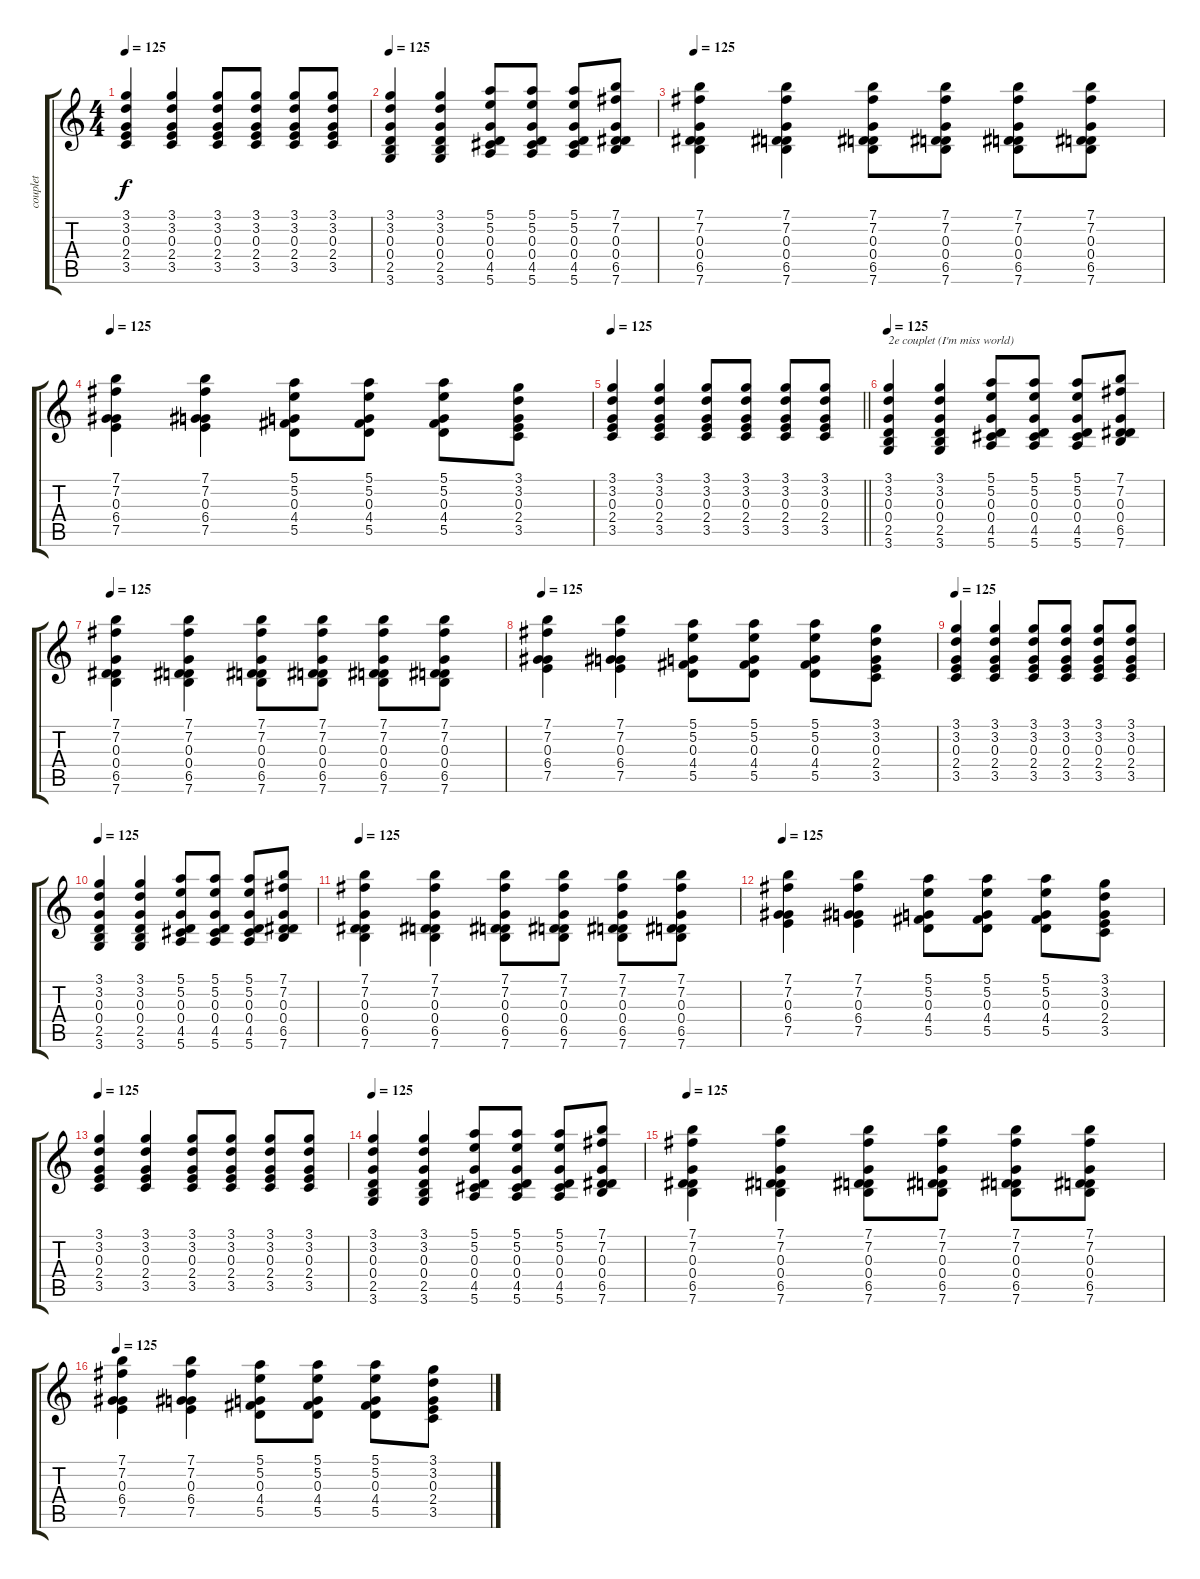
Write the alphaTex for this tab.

\track ("couplet " "couplet ") {instrument electricguitarjazz}
\staff {score tabs}
\tuning (E4 B3 G3 D3 A2 E2) {hide}
\ts (4 4)
\tempo 125
\clef g2
\ks c
(3.1 3.2 0.3 2.4 3.5).4{dy f} (3.1 3.2 0.3 2.4 3.5).4 (3.1 3.2 0.3 2.4 3.5).8 (3.1 3.2 0.3 2.4 3.5).8 (3.1 3.2 0.3 2.4 3.5).8 (3.1 3.2 0.3 2.4 3.5).8 |
\tempo 125
(3.1 3.2 0.3 0.4 2.5 3.6).4 (3.1 3.2 0.3 0.4 2.5 3.6).4 (5.1 5.2 0.3 0.4 4.5 5.6).8 (5.1 5.2 0.3 0.4 4.5 5.6).8 (5.1 5.2 0.3 0.4 4.5 5.6).8 (7.1 7.2 0.3 0.4 6.5 7.6).8 |
\tempo 125
(7.1 7.2 0.3 0.4 6.5 7.6).4{instrument electricguitarjazz} (7.1 7.2 0.3 0.4 6.5 7.6).4 (7.1 7.2 0.3 0.4 6.5 7.6).8 (7.1 7.2 0.3 0.4 6.5 7.6).8 (7.1 7.2 0.3 0.4 6.5 7.6).8 (7.1 7.2 0.3 0.4 6.5 7.6).8 |
\tempo 125
(7.1 7.2 0.3 6.4 7.5).4 (7.1 7.2 0.3 6.4 7.5).4 (5.1 5.2 0.3 4.4 5.5).8 (5.1 5.2 0.3 4.4 5.5).8 (5.1 5.2 0.3 4.4 5.5).8 (3.1 3.2 0.3 2.4 3.5).8 |
\tempo 125
\barLineRight lightlight
(3.1 3.2 0.3 2.4 3.5).4 (3.1 3.2 0.3 2.4 3.5).4 (3.1 3.2 0.3 2.4 3.5).8 (3.1 3.2 0.3 2.4 3.5).8 (3.1 3.2 0.3 2.4 3.5).8 (3.1 3.2 0.3 2.4 3.5).8 |
\tempo 125
(3.1 3.2 0.3 0.4 2.5 3.6).4{txt "2e couplet (I'm miss world)"} (3.1 3.2 0.3 0.4 2.5 3.6).4 (5.1 5.2 0.3 0.4 4.5 5.6).8 (5.1 5.2 0.3 0.4 4.5 5.6).8 (5.1 5.2 0.3 0.4 4.5 5.6).8 (7.1 7.2 0.3 0.4 6.5 7.6).8 |
\tempo 125
(7.1 7.2 0.3 0.4 6.5 7.6).4{instrument electricguitarjazz} (7.1 7.2 0.3 0.4 6.5 7.6).4 (7.1 7.2 0.3 0.4 6.5 7.6).8 (7.1 7.2 0.3 0.4 6.5 7.6).8 (7.1 7.2 0.3 0.4 6.5 7.6).8 (7.1 7.2 0.3 0.4 6.5 7.6).8 |
\tempo 125
(7.1 7.2 0.3 6.4 7.5).4 (7.1 7.2 0.3 6.4 7.5).4 (5.1 5.2 0.3 4.4 5.5).8 (5.1 5.2 0.3 4.4 5.5).8 (5.1 5.2 0.3 4.4 5.5).8 (3.1 3.2 0.3 2.4 3.5).8 |
\tempo 125
(3.1 3.2 0.3 2.4 3.5).4 (3.1 3.2 0.3 2.4 3.5).4 (3.1 3.2 0.3 2.4 3.5).8 (3.1 3.2 0.3 2.4 3.5).8 (3.1 3.2 0.3 2.4 3.5).8 (3.1 3.2 0.3 2.4 3.5).8 |
\tempo 125
(3.1 3.2 0.3 0.4 2.5 3.6).4 (3.1 3.2 0.3 0.4 2.5 3.6).4 (5.1 5.2 0.3 0.4 4.5 5.6).8 (5.1 5.2 0.3 0.4 4.5 5.6).8 (5.1 5.2 0.3 0.4 4.5 5.6).8 (7.1 7.2 0.3 0.4 6.5 7.6).8 |
\tempo 125
(7.1 7.2 0.3 0.4 6.5 7.6).4{instrument electricguitarjazz} (7.1 7.2 0.3 0.4 6.5 7.6).4 (7.1 7.2 0.3 0.4 6.5 7.6).8 (7.1 7.2 0.3 0.4 6.5 7.6).8 (7.1 7.2 0.3 0.4 6.5 7.6).8 (7.1 7.2 0.3 0.4 6.5 7.6).8 |
\tempo 125
(7.1 7.2 0.3 6.4 7.5).4 (7.1 7.2 0.3 6.4 7.5).4 (5.1 5.2 0.3 4.4 5.5).8 (5.1 5.2 0.3 4.4 5.5).8 (5.1 5.2 0.3 4.4 5.5).8 (3.1 3.2 0.3 2.4 3.5).8 |
\tempo 125
(3.1 3.2 0.3 2.4 3.5).4 (3.1 3.2 0.3 2.4 3.5).4 (3.1 3.2 0.3 2.4 3.5).8 (3.1 3.2 0.3 2.4 3.5).8 (3.1 3.2 0.3 2.4 3.5).8 (3.1 3.2 0.3 2.4 3.5).8 |
\tempo 125
(3.1 3.2 0.3 0.4 2.5 3.6).4 (3.1 3.2 0.3 0.4 2.5 3.6).4 (5.1 5.2 0.3 0.4 4.5 5.6).8 (5.1 5.2 0.3 0.4 4.5 5.6).8 (5.1 5.2 0.3 0.4 4.5 5.6).8 (7.1 7.2 0.3 0.4 6.5 7.6).8 |
\tempo 125
(7.1 7.2 0.3 0.4 6.5 7.6).4{instrument electricguitarjazz} (7.1 7.2 0.3 0.4 6.5 7.6).4 (7.1 7.2 0.3 0.4 6.5 7.6).8 (7.1 7.2 0.3 0.4 6.5 7.6).8 (7.1 7.2 0.3 0.4 6.5 7.6).8 (7.1 7.2 0.3 0.4 6.5 7.6).8 |
\tempo 125
(7.1 7.2 0.3 6.4 7.5).4 (7.1 7.2 0.3 6.4 7.5).4 (5.1 5.2 0.3 4.4 5.5).8 (5.1 5.2 0.3 4.4 5.5).8 (5.1 5.2 0.3 4.4 5.5).8 (3.1 3.2 0.3 2.4 3.5).8
